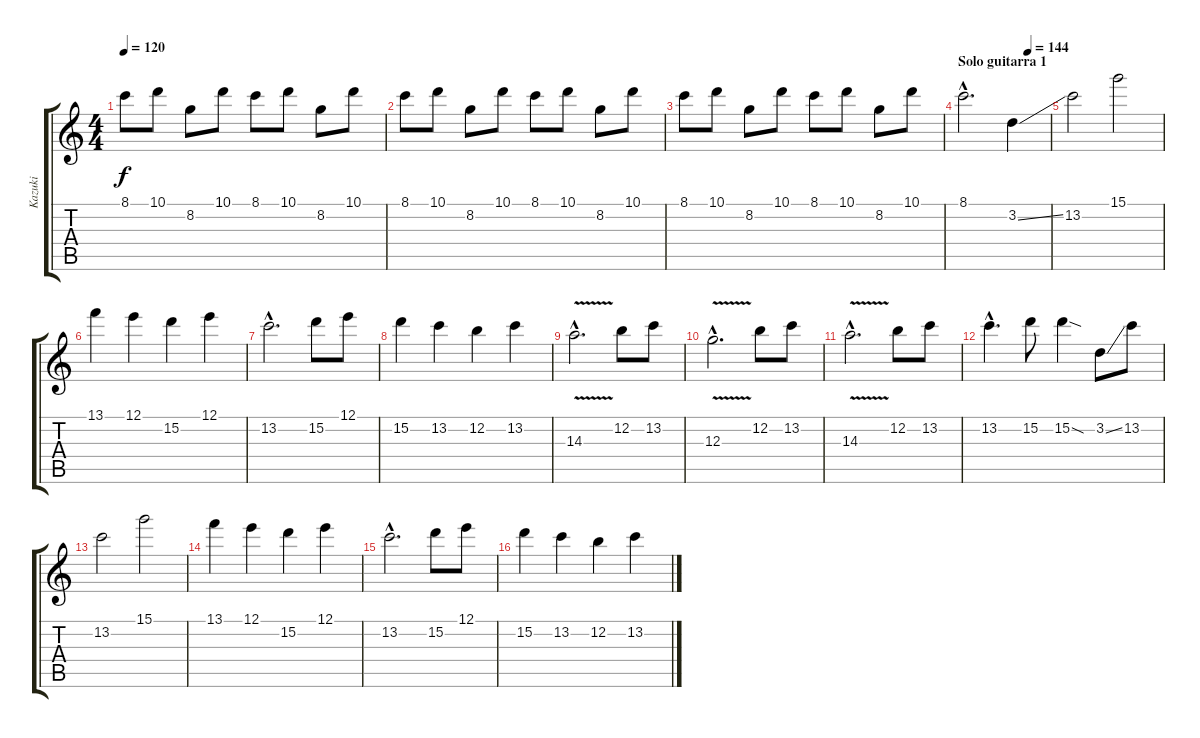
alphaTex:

\track ("Kazuki" "Kazuki") {instrument electricguitarclean}
\staff {score tabs}
\tuning (E4 B3 G3 D3 A2 E2) {hide}
\ts (4 4)
\tempo 120
\clef g2
\ks c
8.1.8{dy f} 10.1.8 8.2.8 10.1.8 8.1.8 10.1.8 8.2.8 10.1.8 |
8.1.8 10.1.8 8.2.8 10.1.8 8.1.8 10.1.8 8.2.8 10.1.8 |
8.1.8 10.1.8 8.2.8 10.1.8 8.1.8 10.1.8 8.2.8 10.1.8 |
\section ("" "Solo guitarra 1")
\tempo (144 0.75)
8.1{hac}.2{d} 3.2{ss}.4{instrument overdrivenguitar} |
13.2.2 15.1.2 |
13.1.4 12.1.4 15.2.4 12.1.4 |
13.2{hac}.2{d} 15.2.8 12.1.8 |
15.2.4 13.2.4 12.2.4 13.2.4 |
14.3{v hac}.2{d} 12.2.8 13.2.8 |
12.3{v hac}.2{d} 12.2.8 13.2.8 |
14.3{v hac}.2{d} 12.2.8 13.2.8 |
13.2{hac}.4{d} 15.2.8 15.2{sod}.4 3.2{ss}.8 13.2.8 |
13.2.2 15.1.2 |
13.1.4 12.1.4 15.2.4 12.1.4 |
13.2{hac}.2{d} 15.2.8 12.1.8 |
15.2.4 13.2.4 12.2.4 13.2.4
